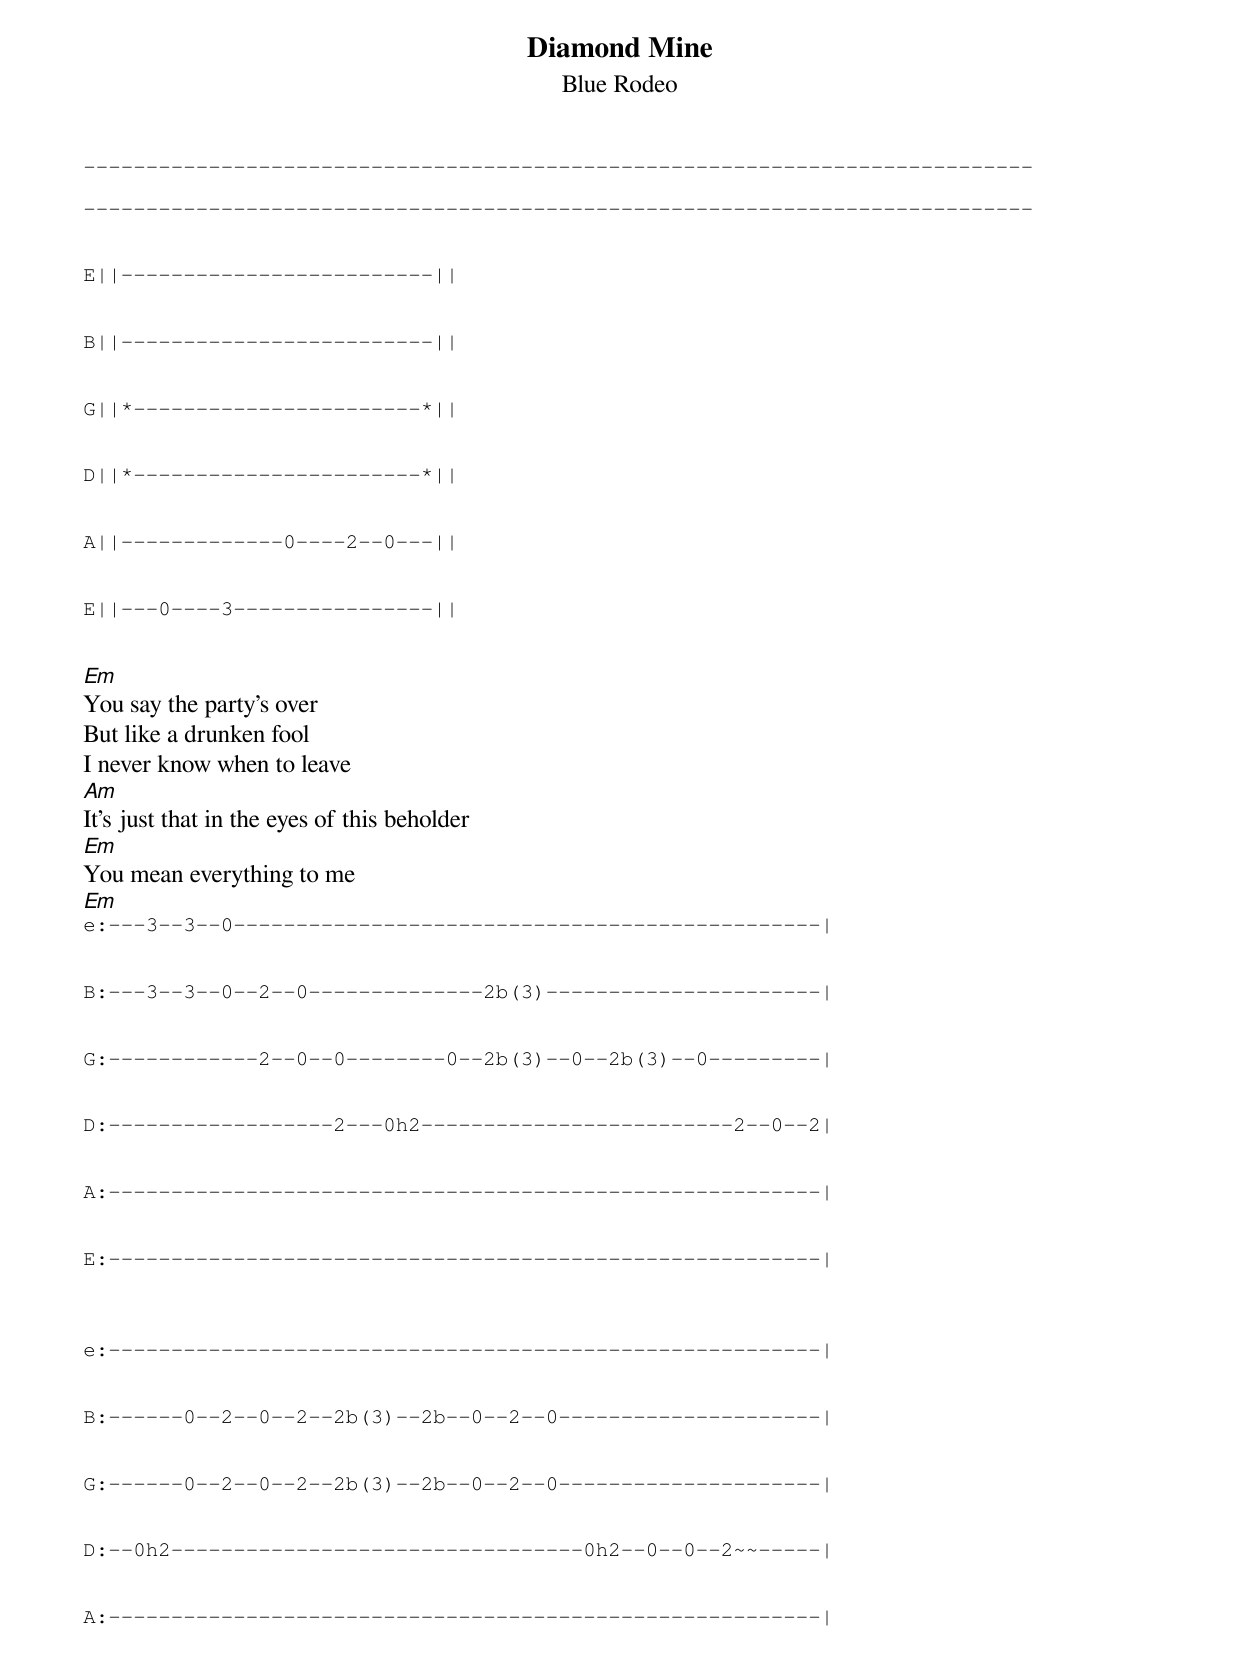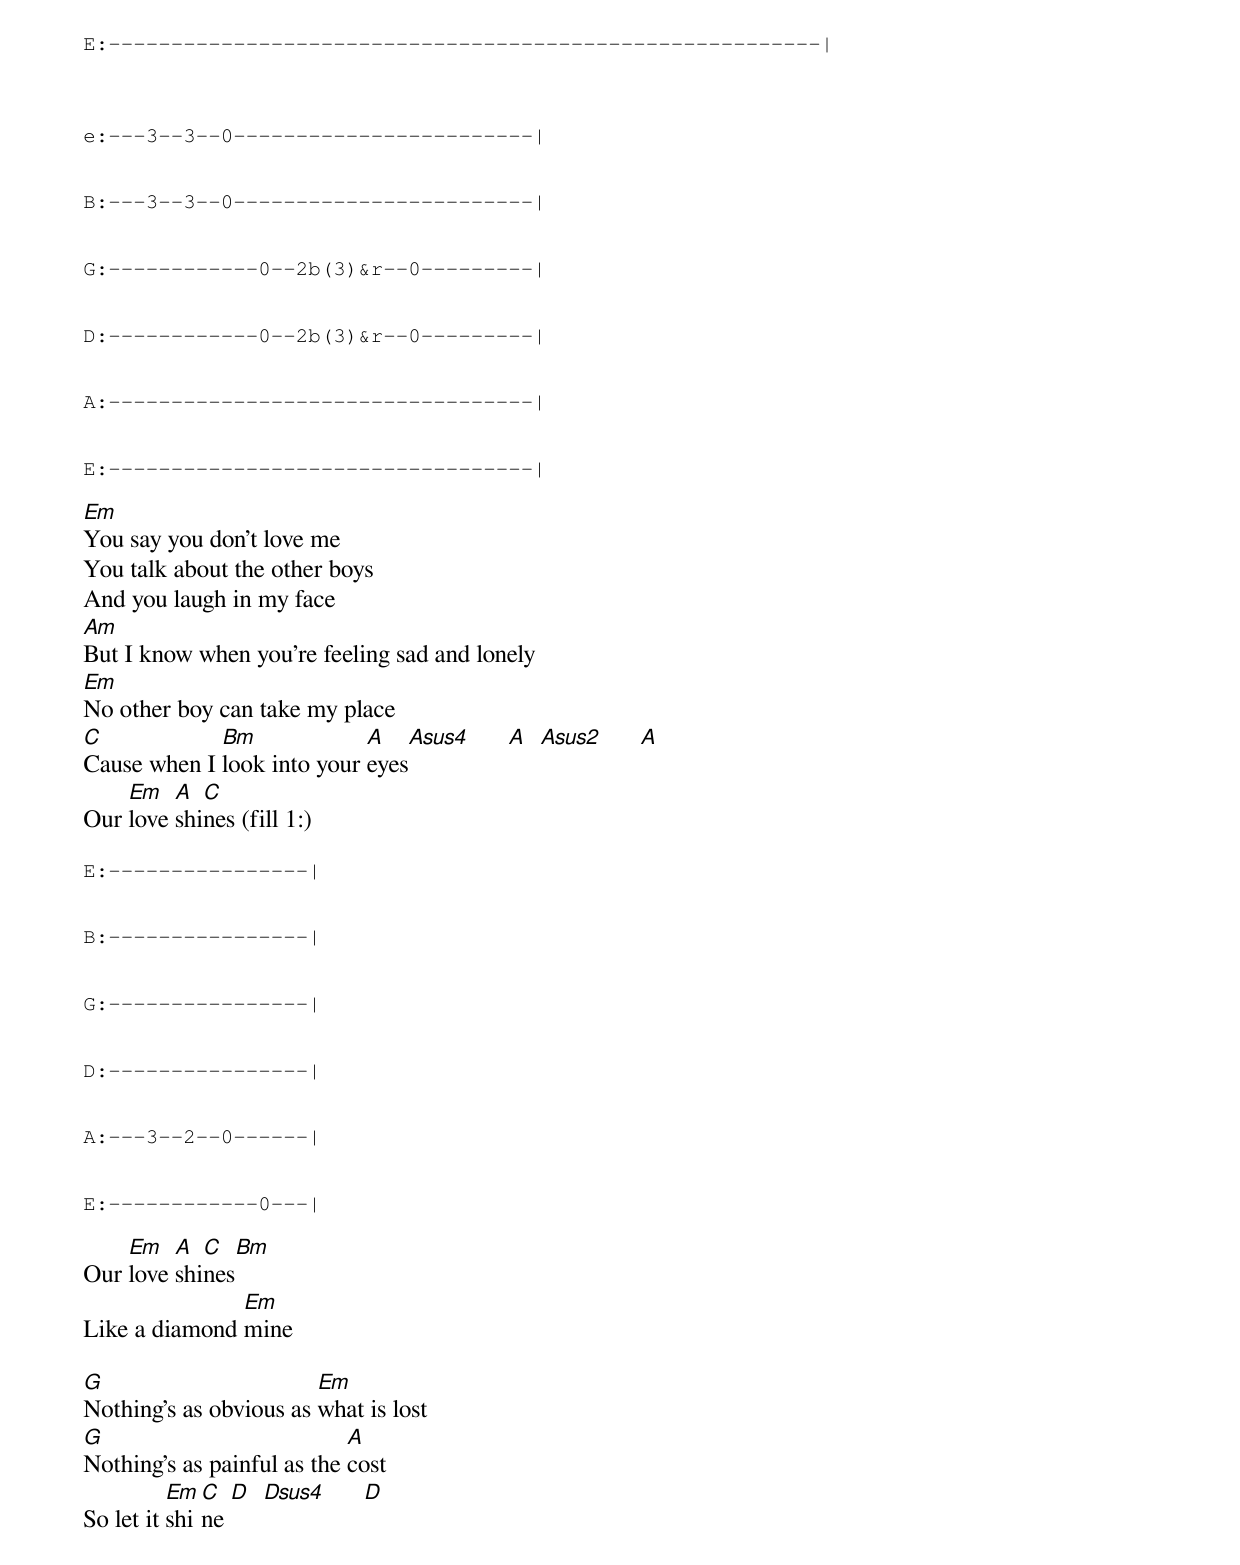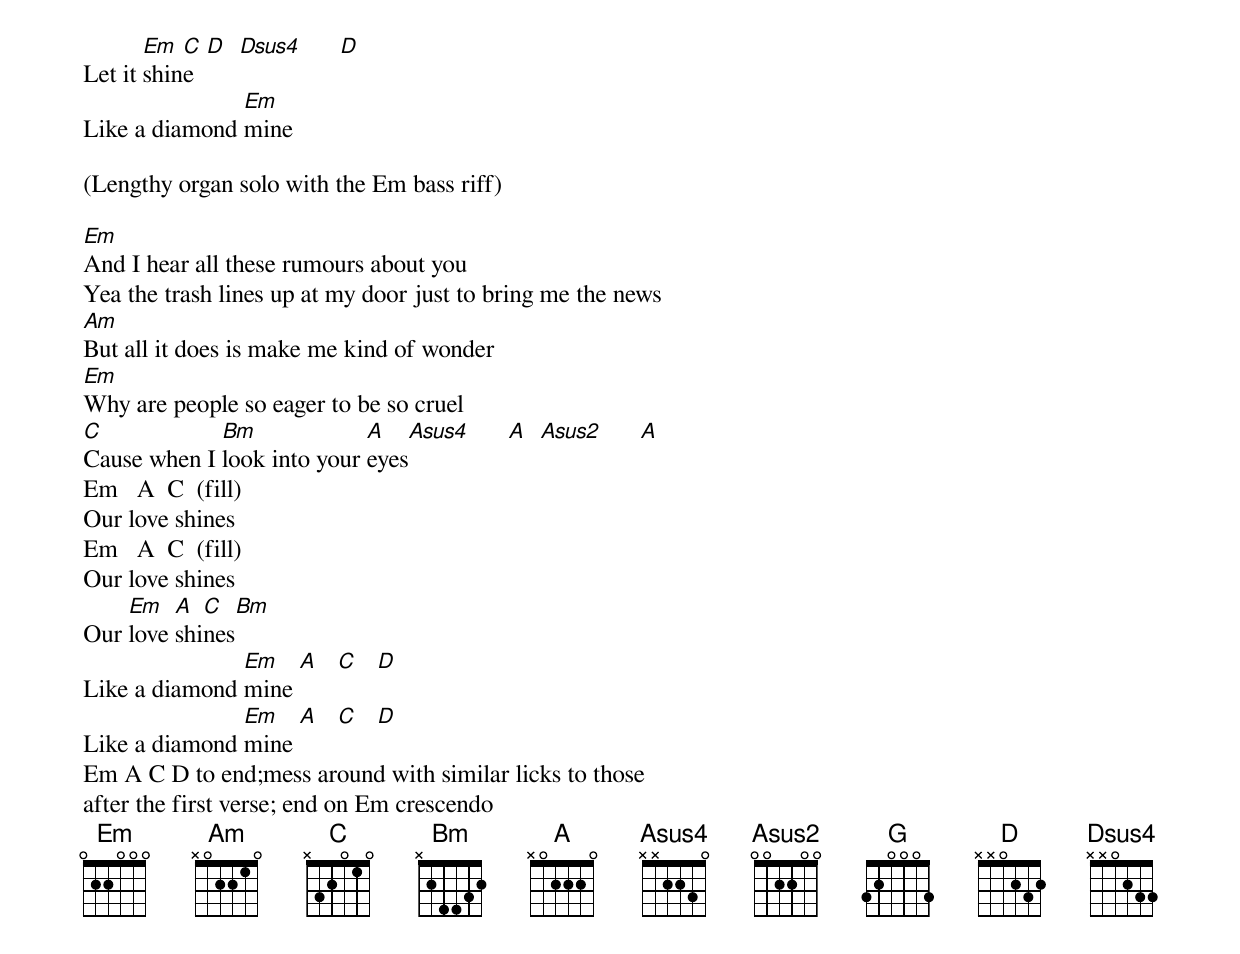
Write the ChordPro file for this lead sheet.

{t:Diamond Mine}
{st:Blue Rodeo}

{sot}
----------------------------------------------------------------------------

{eot}
{sot}
----------------------------------------------------------------------------

{eot}

{sot}
E||-------------------------||

{eot}

{sot}
B||-------------------------||

{eot}

{sot}
G||*-----------------------*||

{eot}

{sot}
D||*-----------------------*||

{eot}

{sot}
A||-------------0----2--0---||

{eot}

{sot}
E||---0----3----------------||

{eot}

[Em]You say the party's over
But like a drunken fool
I never know when to leave
[Am]It's just that in the eyes of this beholder
[Em]You mean everything to me
[Em]
{sot}
e:---3--3--0-----------------------------------------------|

{eot}

{sot}
B:---3--3--0--2--0--------------2b(3)----------------------|

{eot}

{sot}
G:------------2--0--0--------0--2b(3)--0--2b(3)--0---------|

{eot}

{sot}
D:------------------2---0h2-------------------------2--0--2|

{eot}

{sot}
A:---------------------------------------------------------|

{eot}

{sot}
E:---------------------------------------------------------|

{eot}


{sot}
e:---------------------------------------------------------|

{eot}

{sot}
B:------0--2--0--2--2b(3)--2b--0--2--0---------------------|

{eot}

{sot}
G:------0--2--0--2--2b(3)--2b--0--2--0---------------------|

{eot}

{sot}
D:--0h2---------------------------------0h2--0--0--2~~-----|

{eot}

{sot}
A:---------------------------------------------------------|

{eot}

{sot}
E:---------------------------------------------------------|

{eot}


{sot}
e:---3--3--0------------------------|

{eot}

{sot}
B:---3--3--0------------------------|

{eot}

{sot}
G:------------0--2b(3)&r--0---------|

{eot}

{sot}
D:------------0--2b(3)&r--0---------|

{eot}

{sot}
A:----------------------------------|

{eot}

{sot}
E:----------------------------------|

{eot}
[Em]You say you don't love me
You talk about the other boys
And you laugh in my face
[Am]But I know when you're feeling sad and lonely
[Em]No other boy can take my place
[C]Cause when I [Bm]look into your [A]eyes[Asus4]      [A]  [Asus2]      [A]
Our [Em]love [A]shi[C]nes (fill 1:)

{sot}
E:----------------|

{eot}

{sot}
B:----------------|

{eot}

{sot}
G:----------------|

{eot}

{sot}
D:----------------|

{eot}

{sot}
A:---3--2--0------|

{eot}

{sot}
E:------------0---|

{eot}
Our [Em]love [A]shi[C]nes[Bm]
Like a diamond [Em]mine

[G]Nothing's as obvious as [Em]what is lost
[G]Nothing's as painful as the [A]cost
So let it [Em]shi[C]ne [D]  [Dsus4]      [D]
Let it [Em]shin[C]e  [D]  [Dsus4]      [D]
Like a diamond [Em]mine

(Lengthy organ solo with the Em bass riff)

[Em]And I hear all these rumours about you
Yea the trash lines up at my door just to bring me the news
[Am]But all it does is make me kind of wonder
[Em]Why are people so eager to be so cruel
[C]Cause when I [Bm]look into your [A]eyes[Asus4]      [A]  [Asus2]      [A]
Em   A  C  (fill)
Our love shines
Em   A  C  (fill)
Our love shines
Our [Em]love [A]shi[C]nes[Bm]
Like a diamond [Em]mine [A]   [C]   [D]
Like a diamond [Em]mine [A]   [C]   [D]
Em A C D to end;mess around with similar licks to those
after the first verse; end on Em crescendo
